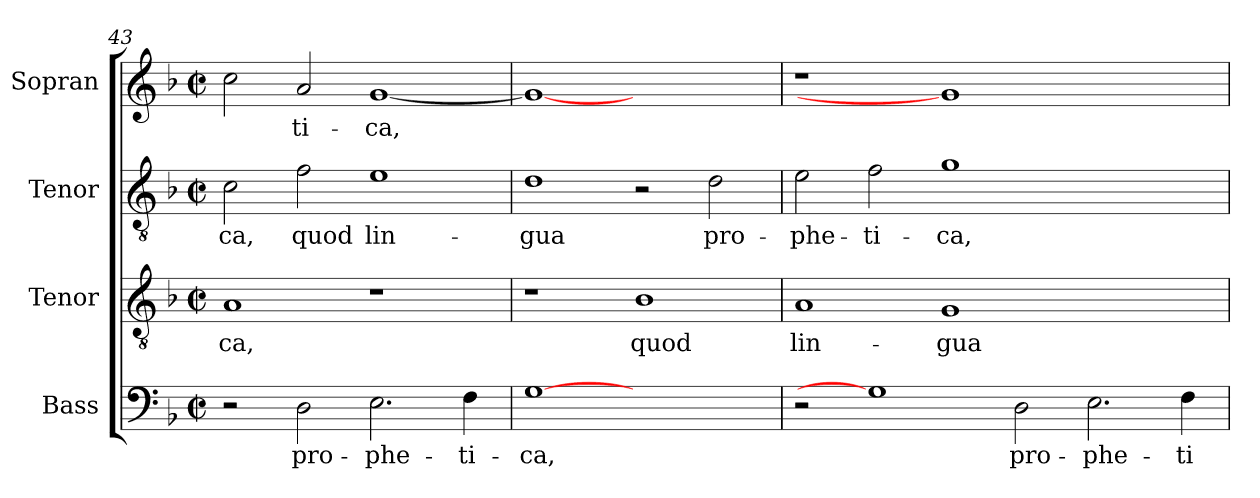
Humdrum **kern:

**kern	**text	**kern	**text	**kern	**text	**kern	**text
*part4	*part4	*part3	*part3	*part2	*part2	*part1	*part1
*staff4	*staff4	*staff3	*staff3	*staff2	*staff2	*staff1	*staff1
*I"Bass	*	*I"Tenor	*	*I"Tenor	*	*I"Sopran	*
*	*	*I'Tenor	*	*	*	*	*
!!LO:LB:g=z
*clefF4	*	*clefGv2	*	*clefGv2	*	*clefG2	*
*	*	*ITrd7c12	*	*ITrd7c12	*	*	*
*k[b-]	*	*k[b-]	*	*k[b-]	*	*k[b-]	*
*d:	*	*d:	*	*d:	*	*d:	*
*M2/2	*	*M2/2	*	*M2/2	*	*M2/2	*
*met(c|)	*	*met(c|)	*	*met(c|)	*	*met(c|)	*
=43	=43	=43	=43	=43	=43	=43	=43
!	!	!	!LO:LY:b:color=#000000	!	!	!	!
!	!	!	!	!	!LO:LY:b:color=#000000	!	!
2r	.	1AAi	-ca,	2Ci\	-ca,	2cci\	.
!	!LO:LY:b:color=#000000	!	!	!	!	!	!
!	!	!	!	!	!LO:LY:b:color=#000000	!	!
!	!	!	!	!	!	!	!LO:LY:b:color=#000000
2Di\	pro-	.	.	2Fi\	quod	2ai/	-ti-
!	!LO:LY:b:color=#000000	!	!	!	!	!	!
!	!	!	!	!	!LO:LY:b:color=#000000	!	!
!	!	!	!	!	!	!	!LO:LY:b:color=#000000
2.Ei\	-phe-	1r	.	1Ei	lin-	[<1gi	-ca,
!	!LO:LY:b:color=#000000	!	!	!	!	!	!
4Fi\	-ti-	.	.	.	.	.	.
=44	=44	=44	=44	=44	=44	=44	=44
!	!LO:LY:b:color=#000000	!	!	!	!	!	!
!	!	!	!	!	!LO:LY:b:color=#000000	!	!
[1Gi	-ca,	1r	.	1Di	-gua	1gi_<	.
!	!	!	!LO:LY:b:color=#000000	!	!	!	!
1ryy	.	1BB-i	quod	2r	.	1ryy	.
!	!	!	!	!	!LO:LY:b:color=#000000	!	!
.	.	.	.	2Di\	pro-	.	.
=45	=45	=45	=45	=45	=45	=45	=45
!	!	!	!LO:LY:b:color=#000000	!	!	!	!
!	!	!	!	!	!LO:LY:b:color=#000000	!LO:N:vis=1	!
2r	.	1AAi	lin-	2Ei\	-phe-	1r	.
!	!	!	!	!	!LO:LY:b:color=#000000	!	!
1Gi]	.	.	.	2Fi\	-ti-	.	.
!	!	!	!LO:LY:b:color=#000000	!	!	!	!
!	!	!	!	!	!LO:LY:b:color=#000000	!	!
.	.	1GGi	-gua	1Gi	-ca,	1gi]	.
!	!LO:LY:b:color=#000000	!	!	!	!	!	!
2Di\	pro-	.	.	.	.	.	.
!	!LO:LY:b:color=#000000	!	!	!	!	!	!
2.Ei\	-phe-	1ryy	.	1ryy	.	1ryy	.
!	!LO:LY:b:color=#000000	!	!	!	!	!	!
4Fi\	-ti-	.	.	.	.	.	.
=	=	=	=	=	=	=	=
*-	*-	*-	*-	*-	*-	*-	*-
